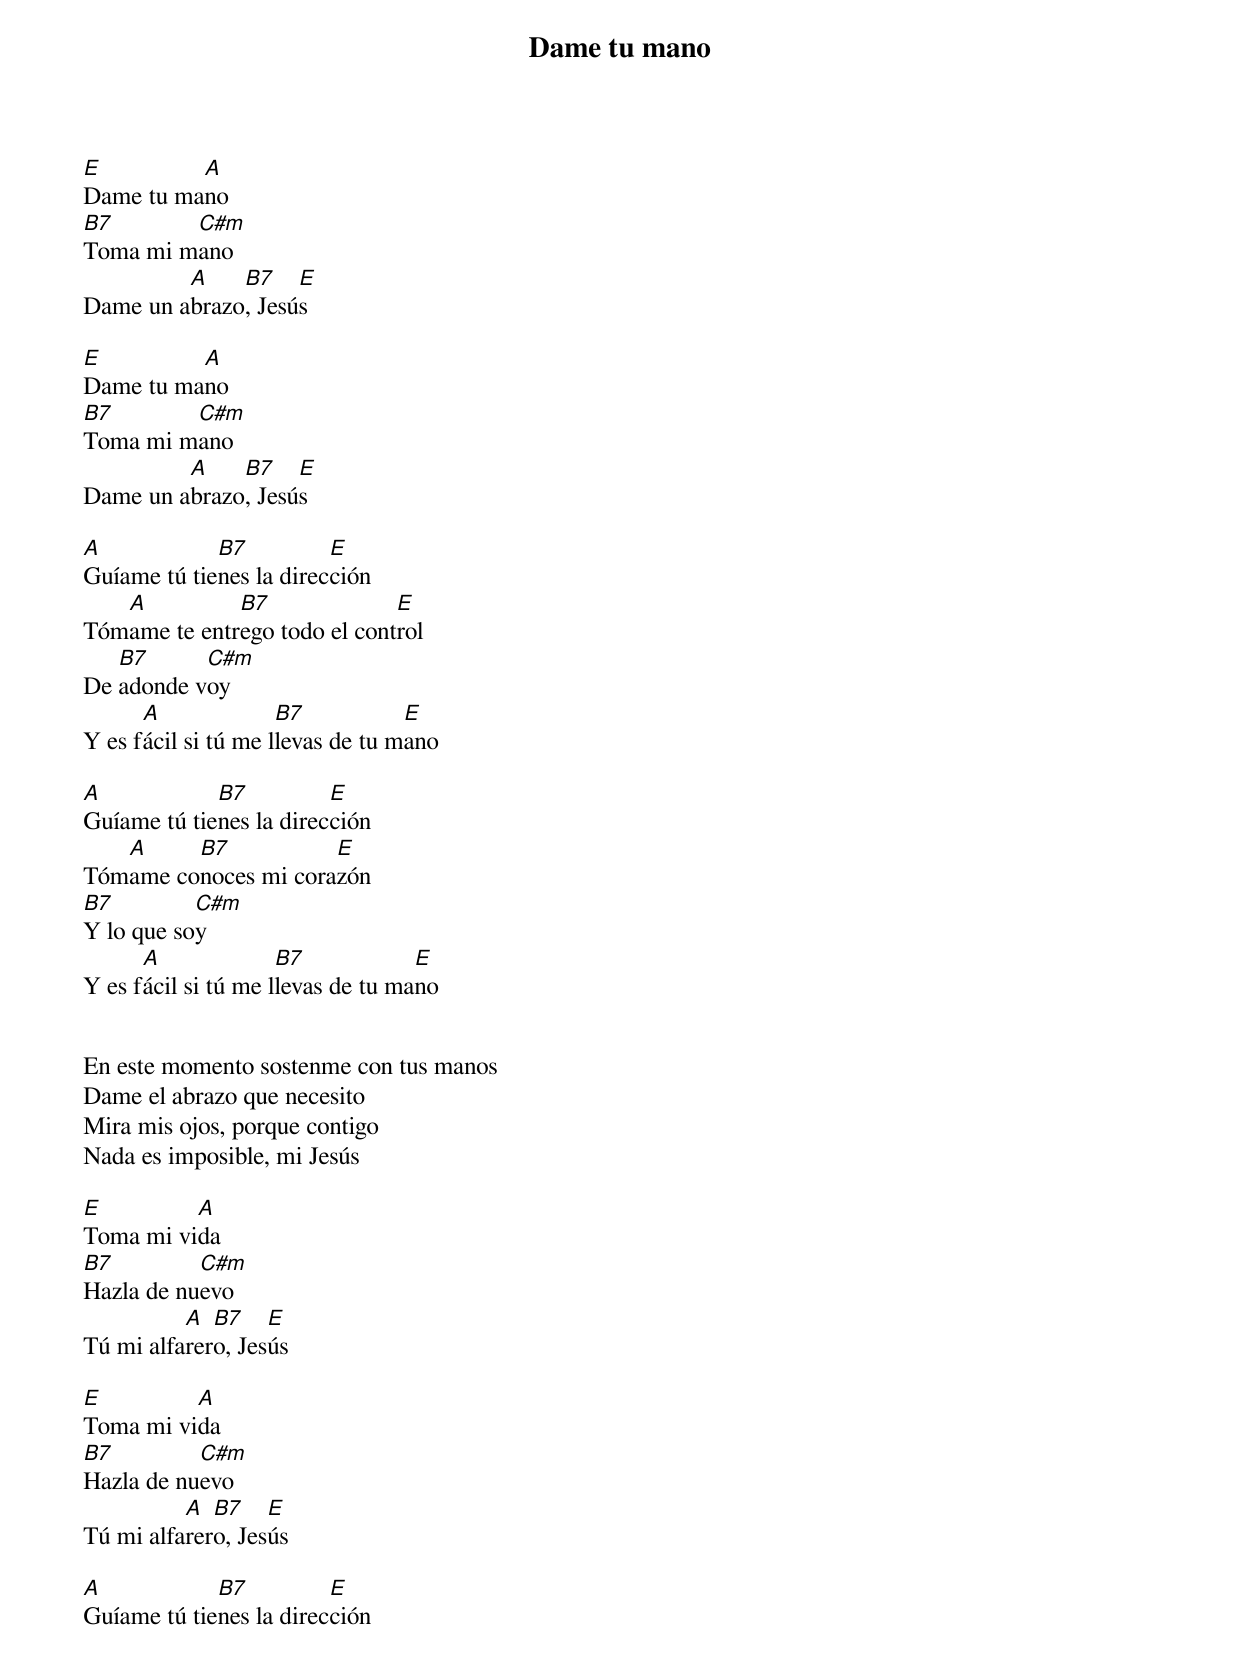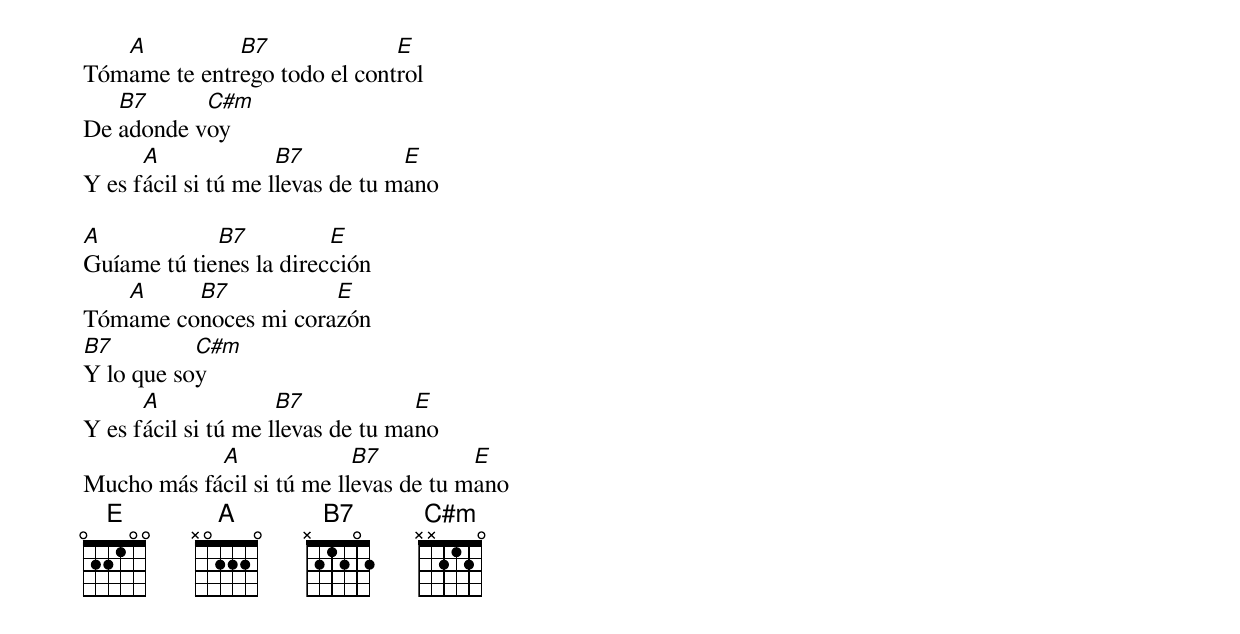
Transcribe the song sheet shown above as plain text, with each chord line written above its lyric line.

Dame tu mano

E         A
Dame tu mano
B7       C#m
Toma mi mano
         A    B7    E
Dame un abrazo, Jesús

E         A
Dame tu mano
B7       C#m
Toma mi mano
         A    B7    E
Dame un abrazo, Jesús

A            B7          E
Guíame tú tienes la dirección
   A          B7              E
Tómame te entrego todo el control
   B7      C#m
De adonde voy
      A              B7           E
Y es fácil si tú me llevas de tu mano

A            B7          E
Guíame tú tienes la dirección
   A     B7           E
Tómame conoces mi corazón
B7         C#m
Y lo que soy
      A              B7            E
Y es fácil si tú me llevas de tu mano


En este momento sostenme con tus manos
Dame el abrazo que necesito
Mira mis ojos, porque contigo
Nada es imposible, mi Jesús

E         A
Toma mi vida
B7         C#m
Hazla de nuevo
          A  B7    E
Tú mi alfarero, Jesús

E         A
Toma mi vida
B7         C#m
Hazla de nuevo
          A  B7    E
Tú mi alfarero, Jesús

A            B7          E
Guíame tú tienes la dirección
   A          B7              E
Tómame te entrego todo el control
   B7      C#m
De adonde voy
      A              B7           E
Y es fácil si tú me llevas de tu mano

A            B7          E
Guíame tú tienes la dirección
   A     B7           E
Tómame conoces mi corazón
B7         C#m
Y lo que soy
      A              B7            E
Y es fácil si tú me llevas de tu mano
            A              B7          E
Mucho más fácil si tú me llevas de tu mano
